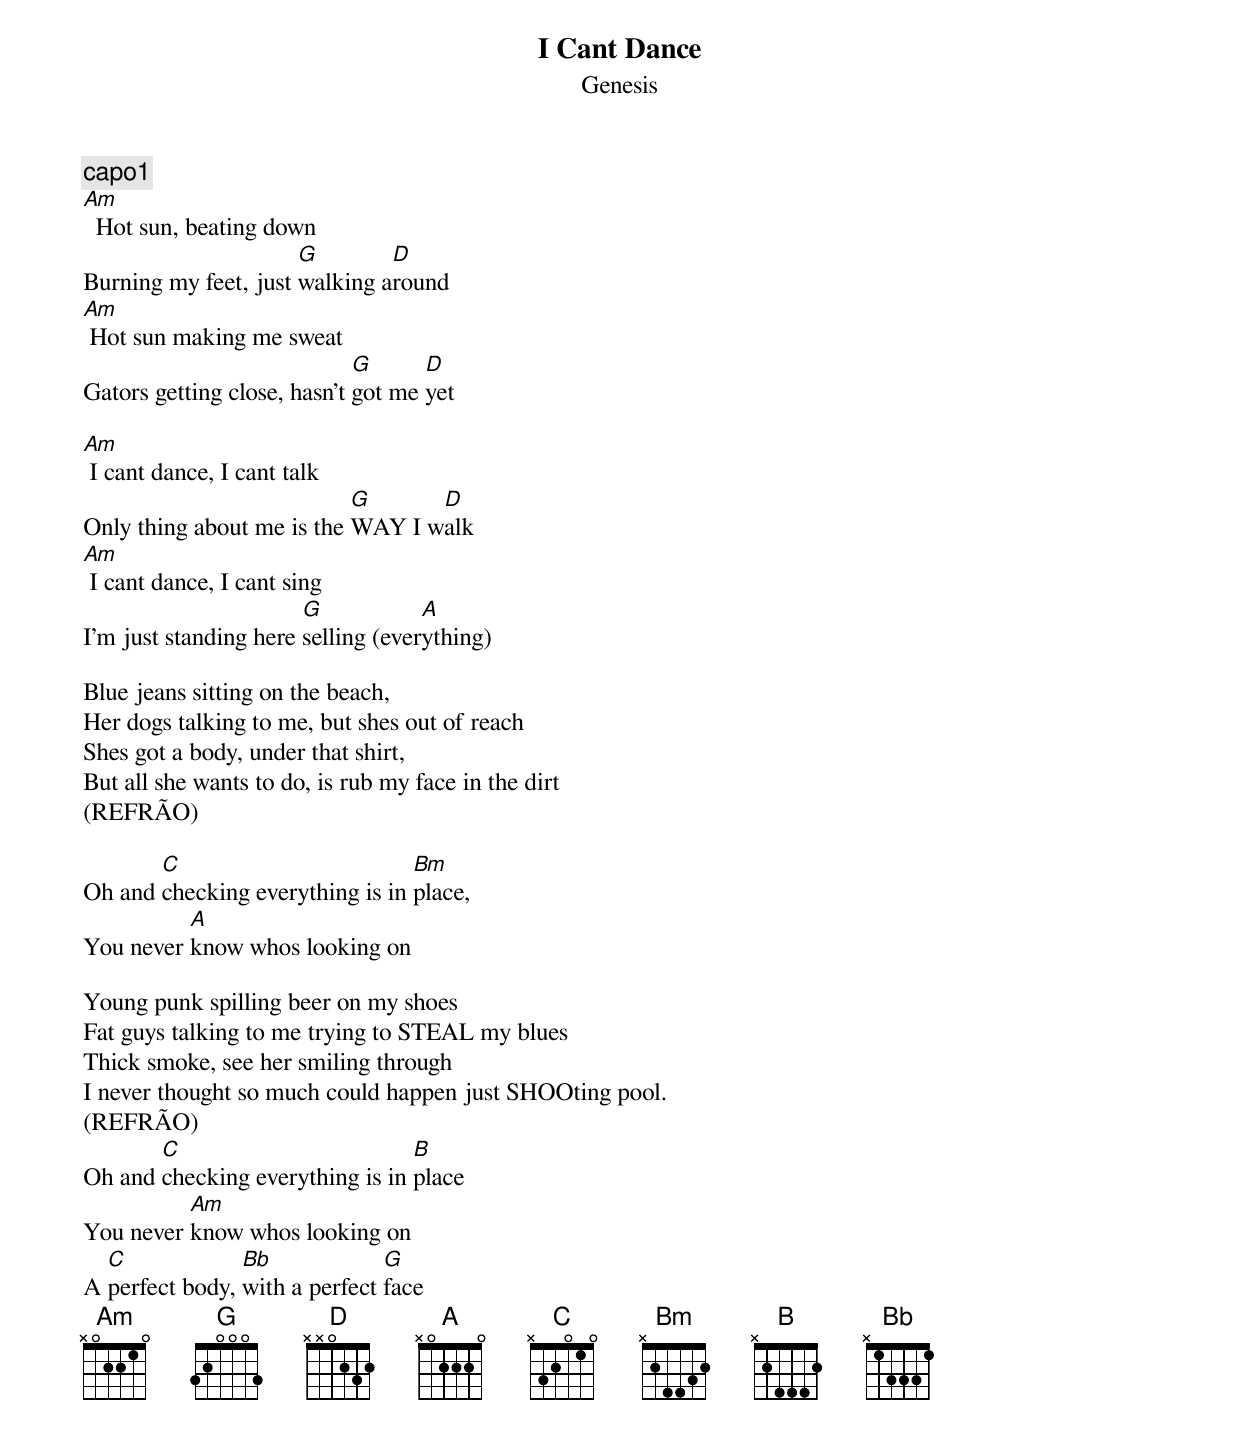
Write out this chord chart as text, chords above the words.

I Cant Dance
Genesis

capo1
Am
  Hot sun, beating down
                      G        D
Burning my feet, just walking around
Am
 Hot sun making me sweat
                             G      D
Gators getting close, hasn't got me yet

Am
 I cant dance, I cant talk
                           G      D
Only thing about me is the WAY I walk
Am
 I cant dance, I cant sing
                       G            A
I'm just standing here selling (everything)

Blue jeans sitting on the beach,
Her dogs talking to me, but shes out of reach
Shes got a body, under that shirt,
But all she wants to do, is rub my face in the dirt
(REFRÃO)

       C                         Bm
Oh and checking everything is in place,
          A
You never know whos looking on

Young punk spilling beer on my shoes
Fat guys talking to me trying to STEAL my blues
Thick smoke, see her smiling through
I never thought so much could happen just SHOOting pool.
(REFRÃO)
       C                         B
Oh and checking everything is in place
          Am
You never know whos looking on
  C             Bb             G
A perfect body, with a perfect face
